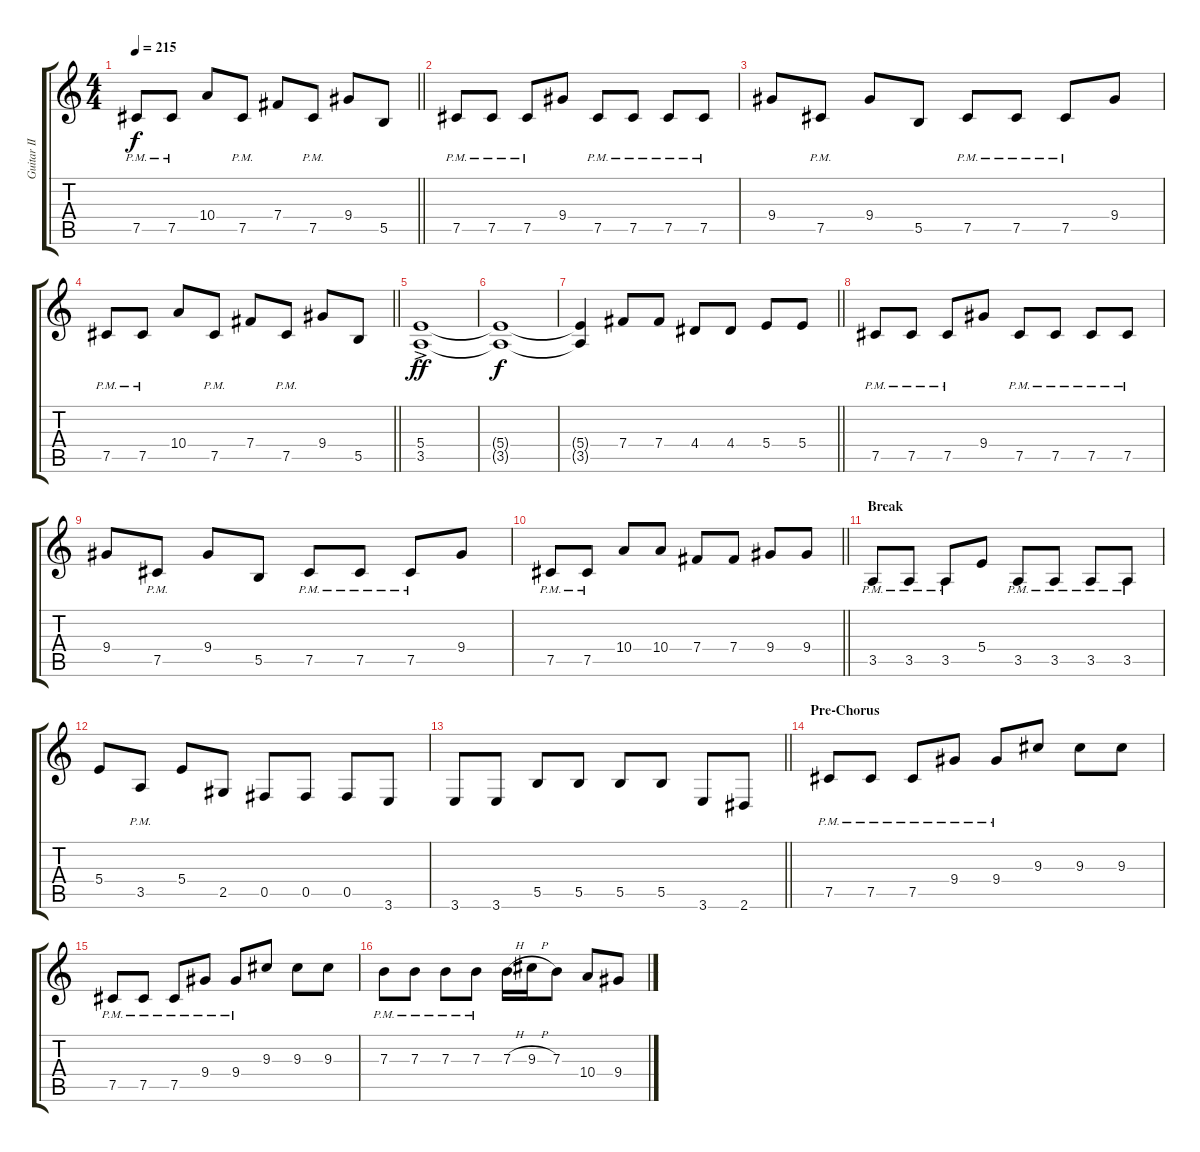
\track ("Guitar II" "Guitar II") {instrument distortionguitar}
\staff {score tabs}
\tuning (Db4 Ab3 E3 B2 Gb2 Db2) {hide}
\ts (4 4)
\tempo 215
\clef g2
\barLineRight lightlight
\ks c
7.5{pm}.8{dy f} 7.5{pm}.8 10.4.8 7.5{pm}.8 7.4.8 7.5{pm}.8 9.4.8 5.5.8 |
\section ("" "")
7.5{pm}.8 7.5{pm}.8 7.5{pm}.8 9.4.8 7.5{pm}.8 7.5{pm}.8 7.5{pm}.8 7.5{pm}.8 |
9.4.8 7.5{pm}.8 9.4.8 5.5.8 7.5{pm}.8 7.5{pm}.8 7.5{pm}.8 9.4.8 |
\barLineRight lightlight
7.5{pm}.8 7.5{pm}.8 10.4.8 7.5{pm}.8 7.4.8 7.5{pm}.8 9.4.8 5.5.8 |
\section ("" "")
(5.4{ac} 3.5{ac}).1{dy ff} |
(5.4{t} 3.5{t}).1{dy f} |
\barLineRight lightlight
(5.4{t} 3.5{t}).4 7.4.8 7.4.8 4.4.8 4.4.8 5.4.8 5.4.8 |
\section ("" "")
7.5{pm}.8 7.5{pm}.8 7.5{pm}.8 9.4.8 7.5{pm}.8 7.5{pm}.8 7.5{pm}.8 7.5{pm}.8 |
9.4.8 7.5{pm}.8 9.4.8 5.5.8 7.5{pm}.8 7.5{pm}.8 7.5{pm}.8 9.4.8 |
\barLineRight lightlight
7.5{pm}.8 7.5{pm}.8 10.4.8 10.4.8 7.4.8 7.4.8 9.4.8 9.4.8 |
\section ("" "Break")
3.5{pm}.8 3.5{pm}.8 3.5{pm}.8 5.4.8 3.5{pm}.8 3.5{pm}.8 3.5{pm}.8 3.5{pm}.8 |
5.4.8 3.5{pm}.8 5.4.8 2.5.8 0.5.8 0.5.8 0.5.8 3.6.8 |
\barLineRight lightlight
3.6.8 3.6.8 5.5.8 5.5.8 5.5.8 5.5.8 3.6.8 2.6.8 |
\section ("" "Pre-Chorus")
7.5{pm}.8 7.5{pm}.8 7.5{pm}.8 9.4{pm}.8 9.4{pm}.8 9.3.8 9.3.8 9.3.8 |
7.5{pm}.8 7.5{pm}.8 7.5{pm}.8 9.4{pm}.8 9.4{pm}.8 9.3.8 9.3.8 9.3.8 |
7.3{pm}.8 7.3{pm}.8 7.3{pm}.8 7.3{pm}.8 7.3{h}.16 9.3{h}.16 7.3.8 10.4.8 9.4.8
